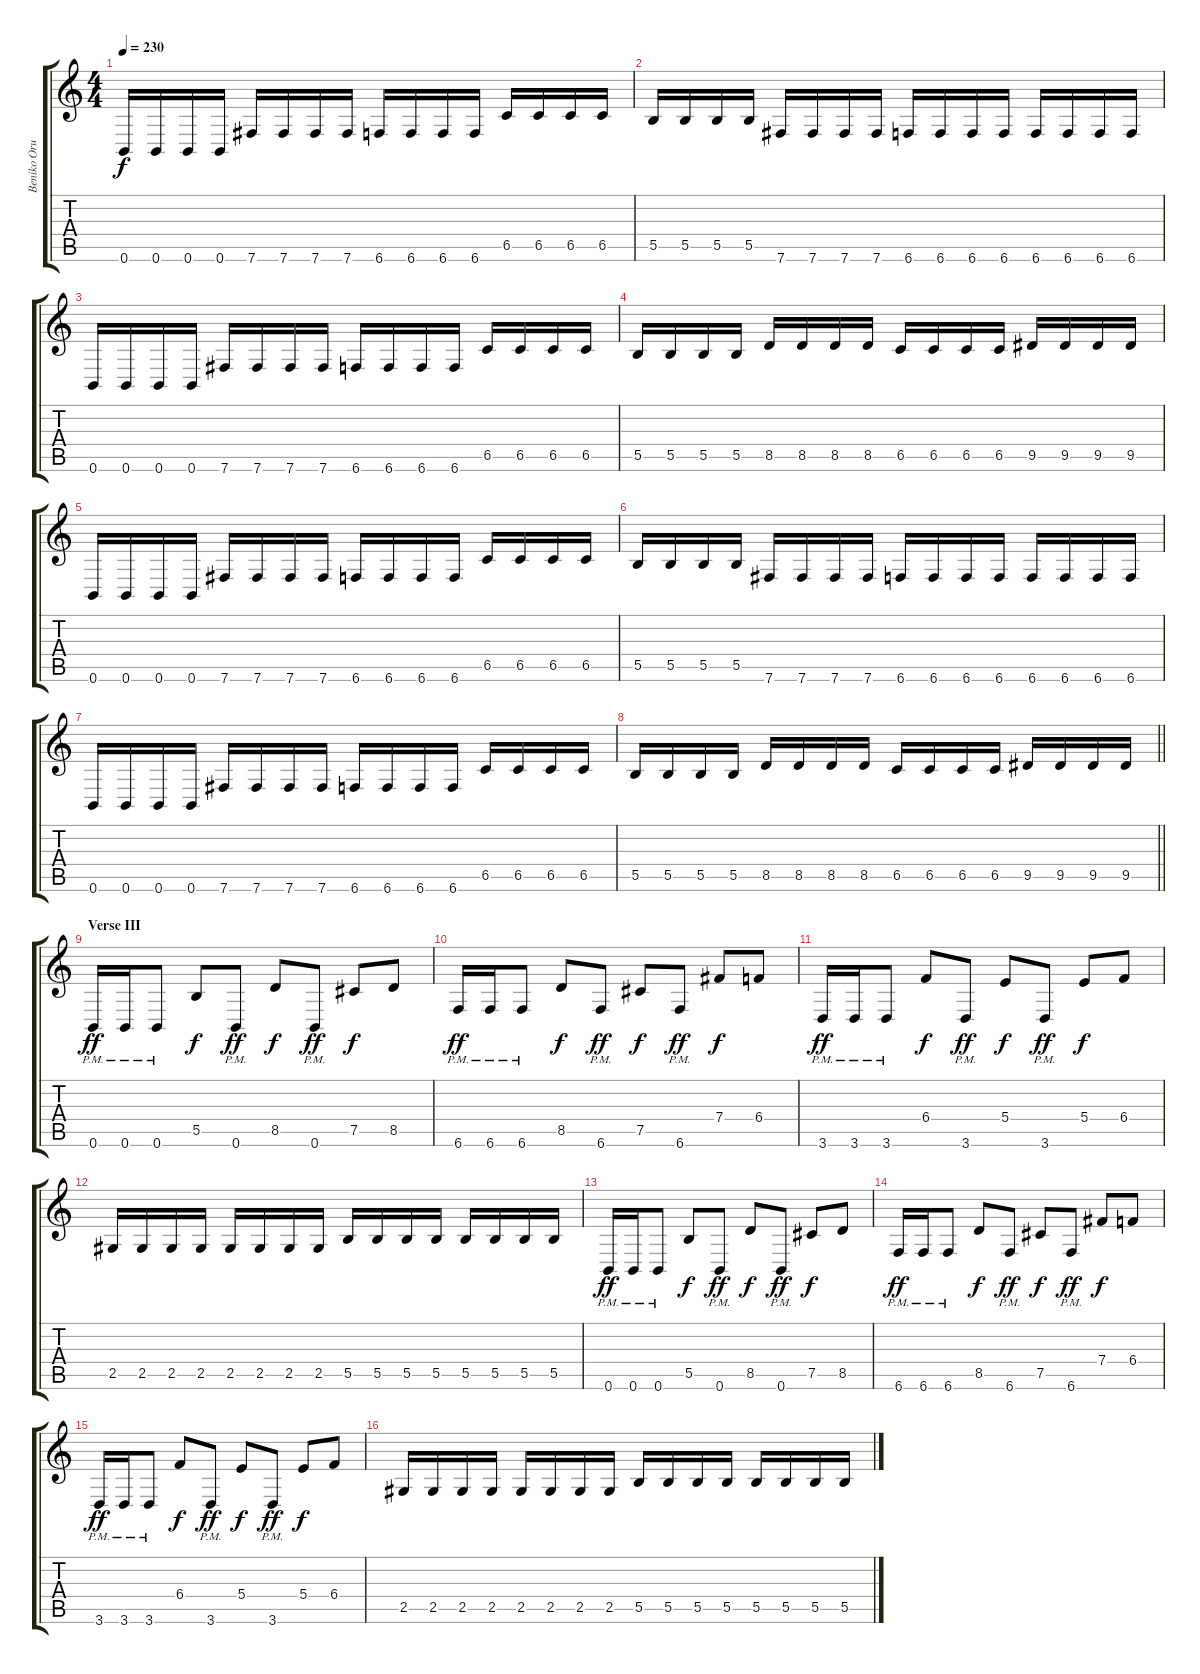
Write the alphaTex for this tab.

\track ("Beniko Orum " "Beniko Oru") {instrument distortionguitar}
\staff {score tabs}
\tuning (Db4 Ab3 E3 B2 Gb2 B1) {hide}
\ts (4 4)
\tempo 230
\clef g2
\ks c
0.6.16{dy f} 0.6.16 0.6.16 0.6.16 7.6.16 7.6.16 7.6.16 7.6.16 6.6.16 6.6.16 6.6.16 6.6.16 6.5.16 6.5.16 6.5.16 6.5.16 |
5.5.16 5.5.16 5.5.16 5.5.16 7.6.16 7.6.16 7.6.16 7.6.16 6.6.16 6.6.16 6.6.16 6.6.16 6.6.16 6.6.16 6.6.16 6.6.16 |
0.6.16 0.6.16 0.6.16 0.6.16 7.6.16 7.6.16 7.6.16 7.6.16 6.6.16 6.6.16 6.6.16 6.6.16 6.5.16 6.5.16 6.5.16 6.5.16 |
5.5.16 5.5.16 5.5.16 5.5.16 8.5.16 8.5.16 8.5.16 8.5.16 6.5.16 6.5.16 6.5.16 6.5.16 9.5.16 9.5.16 9.5.16 9.5.16 |
0.6.16 0.6.16 0.6.16 0.6.16 7.6.16 7.6.16 7.6.16 7.6.16 6.6.16 6.6.16 6.6.16 6.6.16 6.5.16 6.5.16 6.5.16 6.5.16 |
5.5.16 5.5.16 5.5.16 5.5.16 7.6.16 7.6.16 7.6.16 7.6.16 6.6.16 6.6.16 6.6.16 6.6.16 6.6.16 6.6.16 6.6.16 6.6.16 |
0.6.16 0.6.16 0.6.16 0.6.16 7.6.16 7.6.16 7.6.16 7.6.16 6.6.16 6.6.16 6.6.16 6.6.16 6.5.16 6.5.16 6.5.16 6.5.16 |
\barLineRight lightlight
5.5.16 5.5.16 5.5.16 5.5.16 8.5.16 8.5.16 8.5.16 8.5.16 6.5.16 6.5.16 6.5.16 6.5.16 9.5.16 9.5.16 9.5.16 9.5.16 |
\section ("" "Verse III")
0.6{pm}.16{dy ff volume 14} 0.6{pm}.16 0.6{pm}.8 5.5.8{dy f} 0.6{pm}.8{dy ff} 8.5.8{dy f} 0.6{pm}.8{dy ff} 7.5.8{dy f} 8.5.8 |
6.6{pm}.16{dy ff} 6.6{pm}.16 6.6{pm}.8 8.5.8{dy f} 6.6{pm}.8{dy ff} 7.5.8{dy f} 6.6{pm}.8{dy ff} 7.4.8{dy f} 6.4.8 |
3.6{pm}.16{dy ff} 3.6{pm}.16 3.6{pm}.8 6.4.8{dy f} 3.6{pm}.8{dy ff} 5.4.8{dy f} 3.6{pm}.8{dy ff} 5.4.8{dy f} 6.4.8 |
2.5.16{volume 12} 2.5.16 2.5.16 2.5.16 2.5.16 2.5.16 2.5.16 2.5.16 5.5.16 5.5.16 5.5.16 5.5.16 5.5.16 5.5.16 5.5.16 5.5.16 |
0.6{pm}.16{dy ff volume 14} 0.6{pm}.16 0.6{pm}.8 5.5.8{dy f} 0.6{pm}.8{dy ff} 8.5.8{dy f} 0.6{pm}.8{dy ff} 7.5.8{dy f} 8.5.8 |
6.6{pm}.16{dy ff} 6.6{pm}.16 6.6{pm}.8 8.5.8{dy f} 6.6{pm}.8{dy ff} 7.5.8{dy f} 6.6{pm}.8{dy ff} 7.4.8{dy f} 6.4.8 |
3.6{pm}.16{dy ff} 3.6{pm}.16 3.6{pm}.8 6.4.8{dy f} 3.6{pm}.8{dy ff} 5.4.8{dy f} 3.6{pm}.8{dy ff} 5.4.8{dy f} 6.4.8 |
2.5.16{volume 12} 2.5.16 2.5.16 2.5.16 2.5.16 2.5.16 2.5.16 2.5.16 5.5.16 5.5.16 5.5.16 5.5.16 5.5.16 5.5.16 5.5.16 5.5.16
